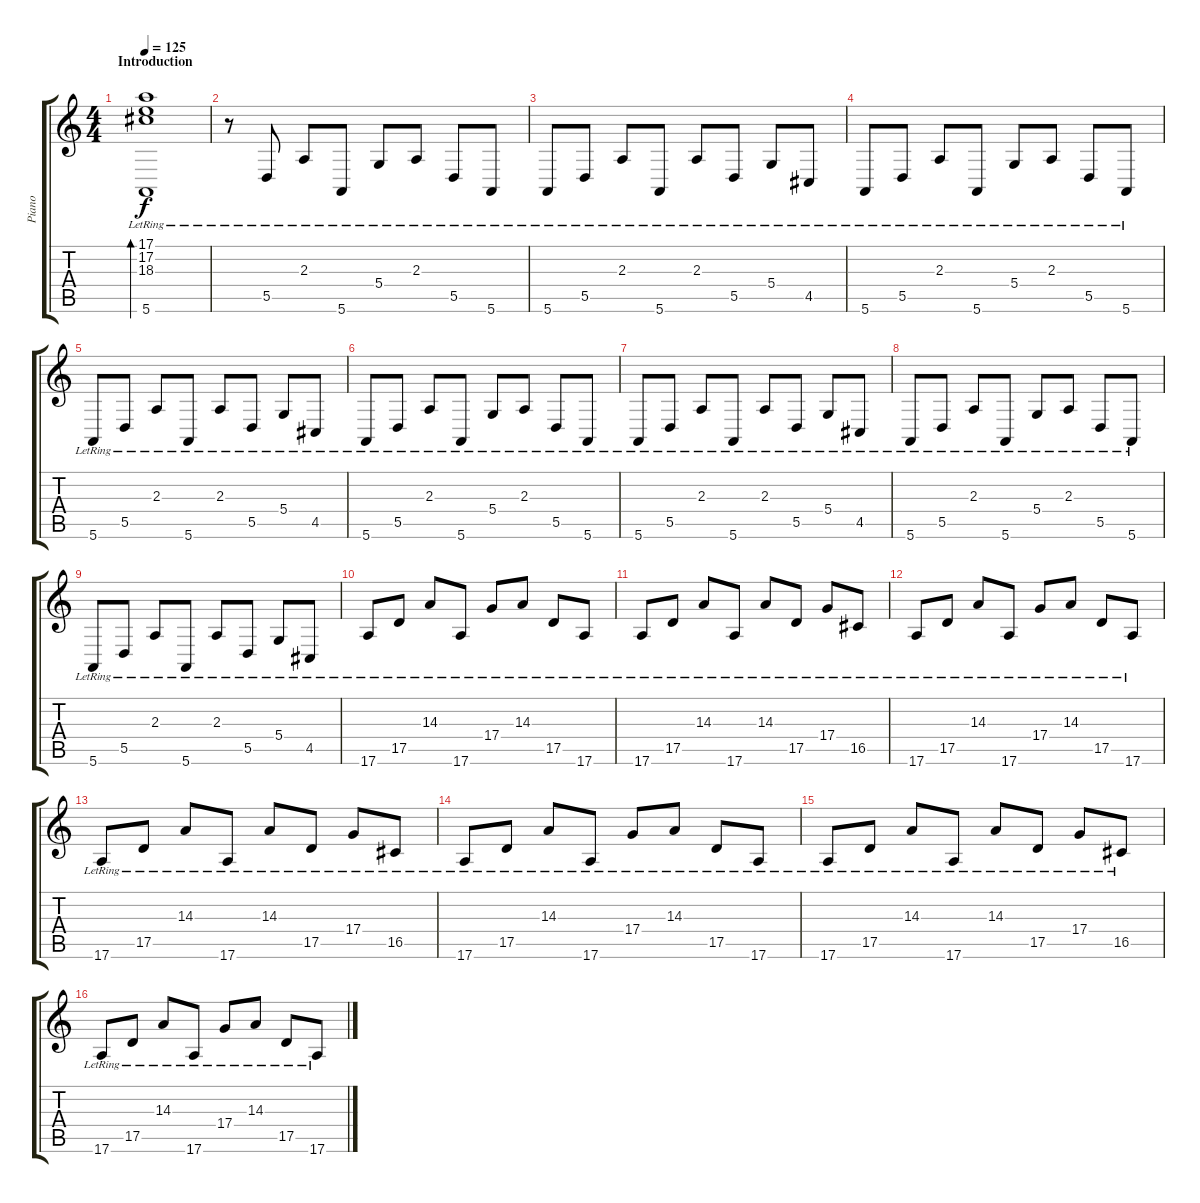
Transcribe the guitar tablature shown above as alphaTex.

\track ("Piano" "Piano") {instrument acousticgrandpiano}
\staff {score tabs}
\tuning (E4 B3 G3 D3 A2 E2) {hide}
\ts (4 4)
\section ("" "Introduction")
\tempo 125
\clef g2
\ks c
(17.1{lr} 17.2 18.3 5.6{lr}).1{bd 120 dy f instrument acousticgrandpiano} |
r.8{volume 0} 5.5{lr}.8{volume 13} 2.3{lr}.8 5.6{lr}.8 5.4{lr}.8 2.3{lr}.8 5.5{lr}.8 5.6{lr}.8 |
5.6{lr}.8 5.5{lr}.8 2.3{lr}.8 5.6{lr}.8 2.3{lr}.8 5.5{lr}.8 5.4{lr}.8 4.5{lr}.8 |
5.6{lr}.8 5.5{lr}.8 2.3{lr}.8 5.6{lr}.8 5.4{lr}.8 2.3{lr}.8 5.5{lr}.8 5.6{lr}.8 |
5.6{lr}.8 5.5{lr}.8 2.3{lr}.8 5.6{lr}.8 2.3{lr}.8 5.5{lr}.8 5.4{lr}.8 4.5{lr}.8 |
5.6{lr}.8 5.5{lr}.8 2.3{lr}.8 5.6{lr}.8 5.4{lr}.8 2.3{lr}.8 5.5{lr}.8 5.6{lr}.8 |
5.6{lr}.8 5.5{lr}.8 2.3{lr}.8 5.6{lr}.8 2.3{lr}.8 5.5{lr}.8 5.4{lr}.8 4.5{lr}.8 |
5.6{lr}.8 5.5{lr}.8 2.3{lr}.8 5.6{lr}.8 5.4{lr}.8 2.3{lr}.8 5.5{lr}.8 5.6{lr}.8 |
5.6{lr}.8 5.5{lr}.8 2.3{lr}.8 5.6{lr}.8 2.3{lr}.8 5.5{lr}.8 5.4{lr}.8 4.5{lr}.8 |
17.6{lr}.8 17.5{lr}.8 14.3{lr}.8 17.6{lr}.8 17.4{lr}.8 14.3{lr}.8 17.5{lr}.8 17.6{lr}.8 |
17.6{lr}.8 17.5{lr}.8 14.3{lr}.8 17.6{lr}.8 14.3{lr}.8 17.5{lr}.8 17.4{lr}.8 16.5{lr}.8 |
17.6{lr}.8 17.5{lr}.8 14.3{lr}.8 17.6{lr}.8 17.4{lr}.8 14.3{lr}.8 17.5{lr}.8 17.6{lr}.8 |
17.6{lr}.8 17.5{lr}.8 14.3{lr}.8 17.6{lr}.8 14.3{lr}.8 17.5{lr}.8 17.4{lr}.8 16.5{lr}.8 |
17.6{lr}.8 17.5{lr}.8 14.3{lr}.8 17.6{lr}.8 17.4{lr}.8 14.3{lr}.8 17.5{lr}.8 17.6{lr}.8 |
17.6{lr}.8 17.5{lr}.8 14.3{lr}.8 17.6{lr}.8 14.3{lr}.8 17.5{lr}.8 17.4{lr}.8 16.5{lr}.8 |
17.6{lr}.8 17.5{lr}.8 14.3{lr}.8 17.6{lr}.8 17.4{lr}.8 14.3{lr}.8 17.5{lr}.8 17.6{lr}.8
